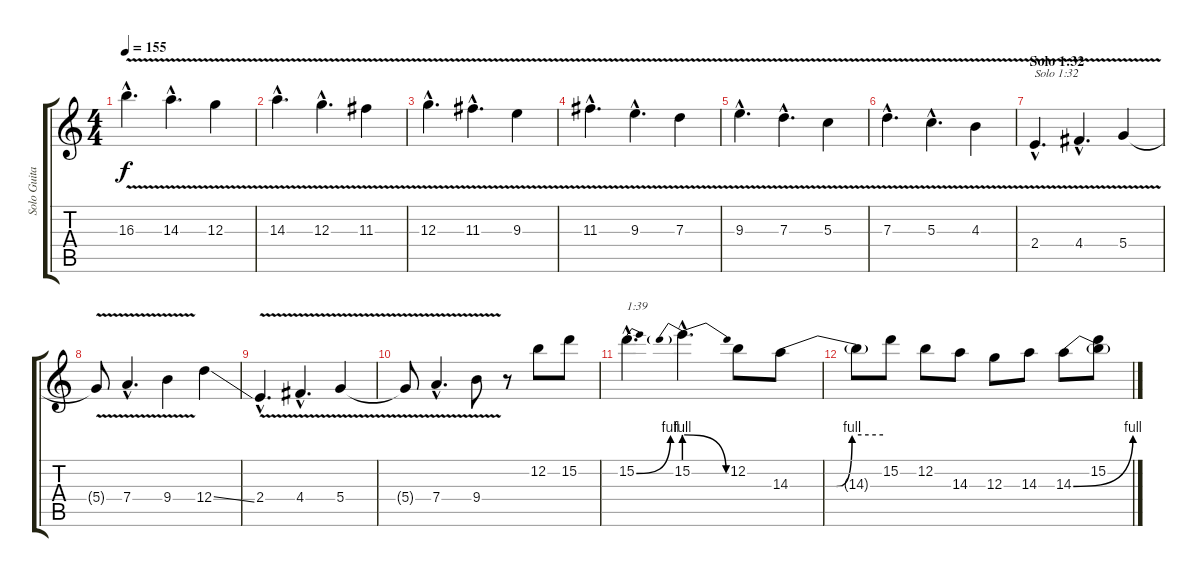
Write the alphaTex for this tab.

\track ("Solo Guitar" "Solo Guita") {instrument distortionguitar}
\staff {score tabs}
\tuning (E4 B3 G3 D3 A2 E2) {hide}
\ts (4 4)
\tempo 155
\clef g2
\ks c
16.3{v hac}.4{d dy f} 14.3{v hac}.4{d} 12.3{v}.4 |
14.3{v hac}.4{d} 12.3{v hac}.4{d} 11.3{v}.4 |
12.3{v hac}.4{d} 11.3{v hac}.4{d} 9.3{v}.4 |
11.3{v hac}.4{d} 9.3{v hac}.4{d} 7.3{v}.4 |
9.3{v hac}.4{d} 7.3{v hac}.4{d} 5.3{v}.4 |
7.3{v hac}.4{d} 5.3{v hac}.4{d} 4.3{v}.4 |
\section ("" "Solo 1:32")
2.4{v hac}.4{d txt "Solo 1:32"} 4.4{v hac}.4{d} 5.4{v}.4 |
5.4{t}.8 7.4{v hac}.4{d} 9.4{v}.4 12.4{ss}.4 |
2.4{v hac}.4{d} 4.4{v hac}.4{d} 5.4{v}.4 |
5.4{t}.8 7.4{v hac}.4{d} 9.4{v}.8 r.8 12.2.8 15.2.8 |
15.2{be (bend 0 0 60 4) hac}.4{d txt "1:39"} 15.2{be (prebendrelease 0 4 60 0) hac}.4{d} 12.2.8 14.3{be (custom 0 0 30 0 40 4 60 4)}.8 |
14.3{t}.8 15.2.8 12.2.8 14.3.8 12.3.8 14.3.8 14.3{be (bend 0 0 60 4)}.8 (15.2 14.3{t}).8
